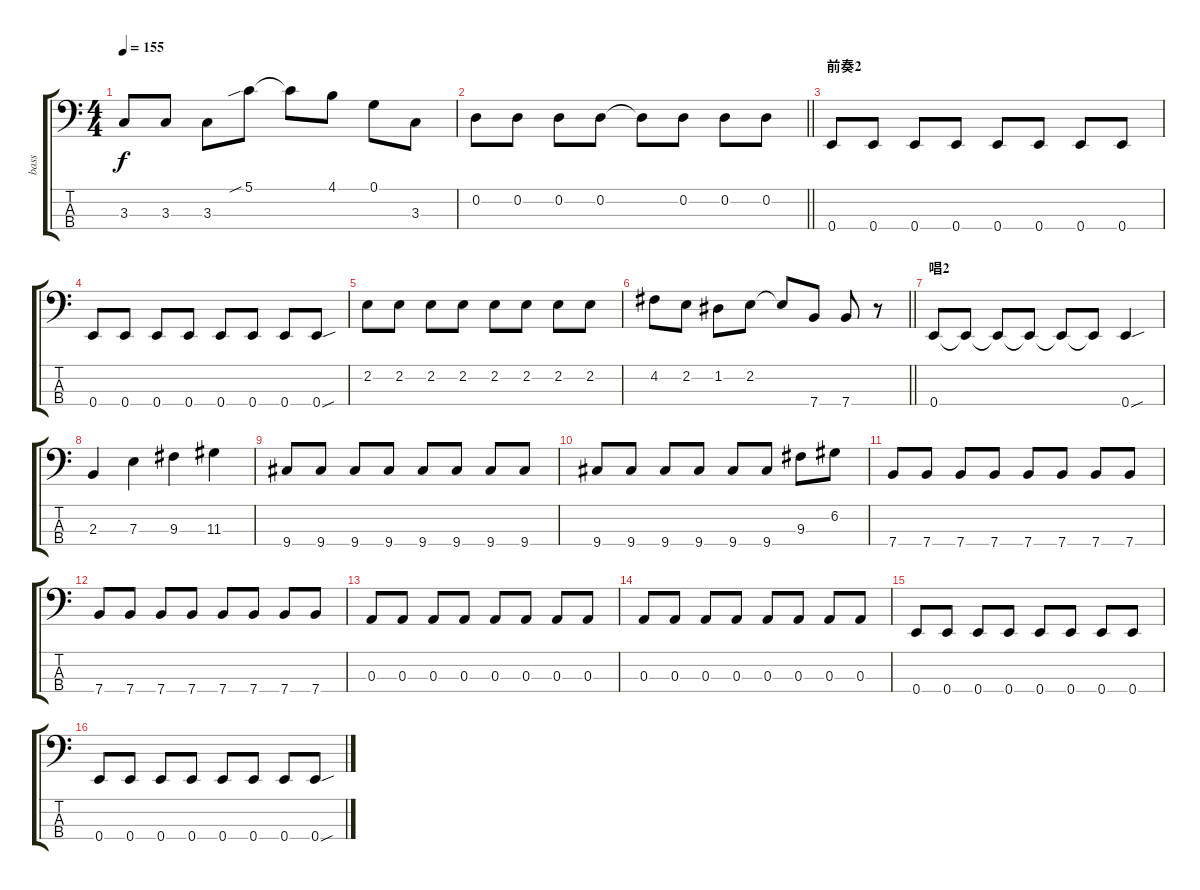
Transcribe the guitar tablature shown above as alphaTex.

\track ("bass" "bass") {instrument electricbassfinger}
\staff {score tabs}
\tuning (G2 D2 A1 E1) {hide}
\ts (4 4)
\tempo 155
\clef f4
\ks c
3.3.8{dy f} 3.3.8 3.3.8 5.1{sib}.8 5.1{t}.8 4.1.8 0.1.8 3.3.8 |
\barLineRight lightlight
0.2.8 0.2.8 0.2.8 0.2.8 0.2{t}.8 0.2.8 0.2.8 0.2.8 |
\section ("" "前奏2")
0.4.8 0.4.8 0.4.8 0.4.8 0.4.8 0.4.8 0.4.8 0.4.8 |
0.4.8 0.4.8 0.4.8 0.4.8 0.4.8 0.4.8 0.4.8 0.4{sou}.8 |
2.2.8 2.2.8 2.2.8 2.2.8 2.2.8 2.2.8 2.2.8 2.2.8 |
\barLineRight lightlight
4.2.8 2.2.8 1.2.8 2.2.8 2.2{t}.8 7.4.8 7.4.8 r.8 |
\section ("" "唱2")
0.4.8 0.4{t}.8 0.4{t}.8 0.4{t}.8 0.4{t}.8 0.4{t}.8 0.4{sou}.4 |
2.3.4 7.3.4 9.3.4 11.3.4 |
9.4.8 9.4.8 9.4.8 9.4.8 9.4.8 9.4.8 9.4.8 9.4.8 |
9.4.8 9.4.8 9.4.8 9.4.8 9.4.8 9.4.8 9.3.8 6.2.8 |
7.4.8 7.4.8 7.4.8 7.4.8 7.4.8 7.4.8 7.4.8 7.4.8 |
7.4.8 7.4.8 7.4.8 7.4.8 7.4.8 7.4.8 7.4.8 7.4.8 |
0.3.8 0.3.8 0.3.8 0.3.8 0.3.8 0.3.8 0.3.8 0.3.8 |
0.3.8 0.3.8 0.3.8 0.3.8 0.3.8 0.3.8 0.3.8 0.3.8 |
0.4.8 0.4.8 0.4.8 0.4.8 0.4.8 0.4.8 0.4.8 0.4.8 |
0.4.8 0.4.8 0.4.8 0.4.8 0.4.8 0.4.8 0.4.8 0.4{sou}.8
